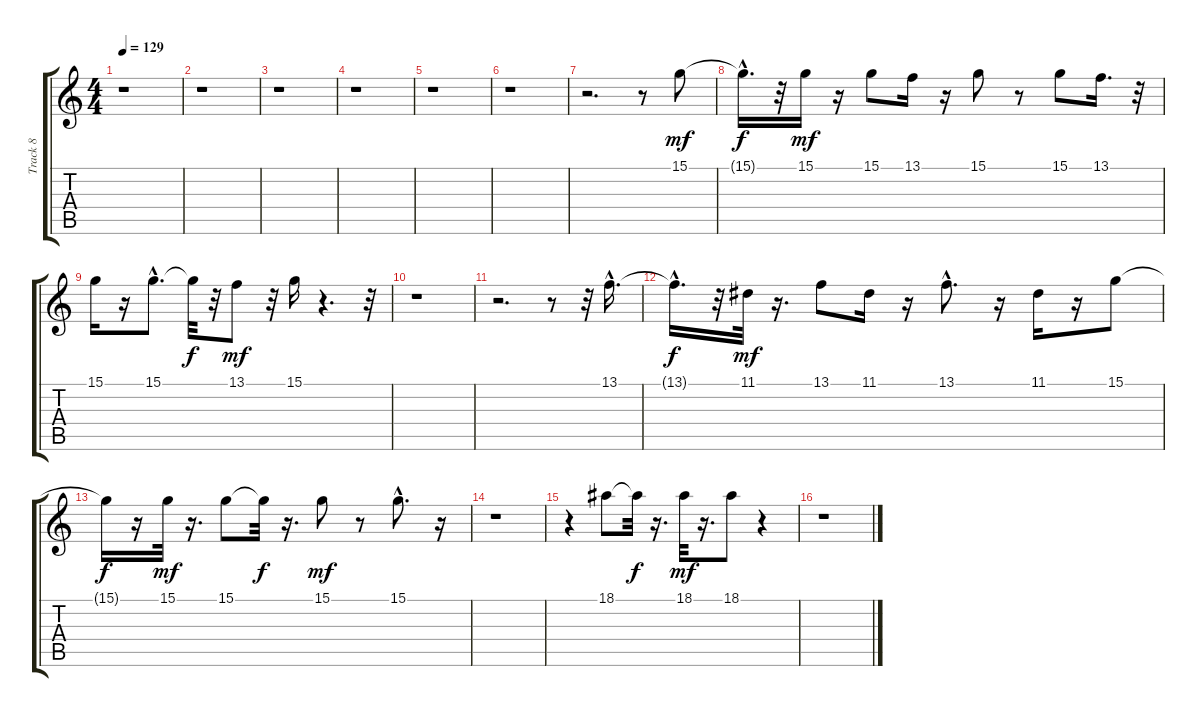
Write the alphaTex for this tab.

\track ("Track 8" "Track 8") {instrument violin}
\staff {score tabs}
\tuning (E4 B3 G3 D3 A2 E2) {hide}
\ts (4 4)
\tempo 129
\clef g2
\ks c
r.1{dy mf} |
r.1 |
r.1 |
r.1 |
r.1 |
r.1 |
r.2{d} r.8 15.1.8 |
15.1{hac t}.16{d dy f} r.32 15.1.16{dy mf} r.16 15.1.8 13.1.16 r.16 15.1.8 r.8 15.1.8 13.1.16{d} r.32 |
15.1.16 r.16 15.1{hac}.8{d} 15.1{t}.32{dy f} r.32 13.1.8{dy mf} r.32 15.1.16 r.4{d} r.32 |
r.1 |
r.2{d} r.8 r.32 13.1{hac}.16{d} |
13.1{hac t}.16{d dy f} r.32 11.1.32{dy mf} r.16{d} 13.1.8 11.1.16 r.16 13.1{hac}.8{d} r.16 11.1.16 r.16 15.1.8 |
15.1{t}.16{dy f} r.16 15.1.32{dy mf} r.16{d} 15.1.8 15.1{t}.32{dy f} r.16{d} 15.1.8{dy mf} r.8 15.1{hac}.8{d} r.16 |
r.1 |
r.4 18.1.8 18.1{t}.32{dy f} r.16{d} 18.1.32{dy mf} r.16{d} 18.1.8 r.4 |
r.1
